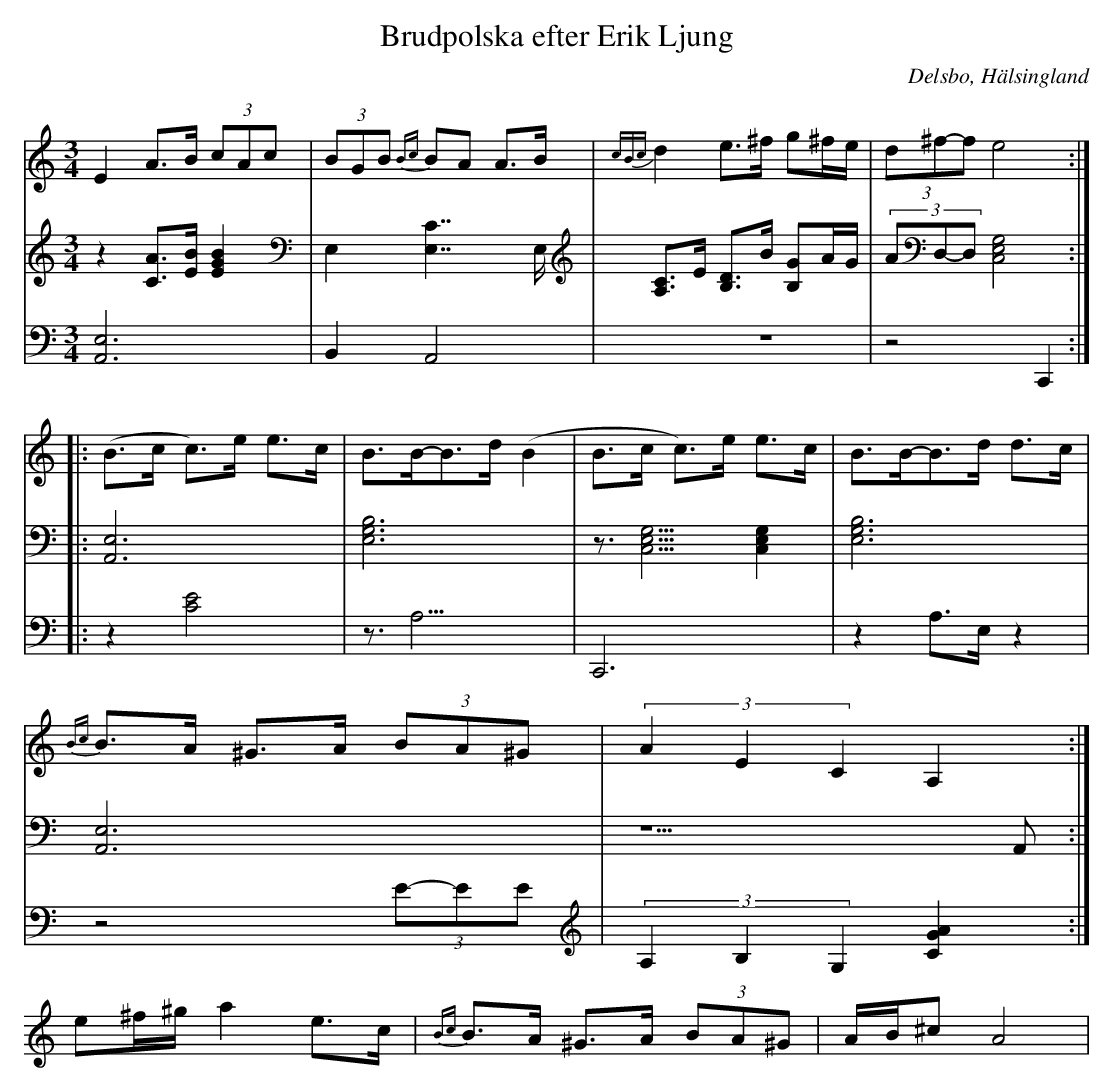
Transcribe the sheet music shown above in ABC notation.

X:1
T: Brudpolska efter Erik Ljung
Q: 105
O: Delsbo, Hälsingland
M: 3/4
L: 1/8
K: Am
V:1
V:2
V:3 =Merge
V:1
E2 A>B (3cAc| (3BGB {Bc}BA A>B|{cBc}d2 e>^f g^f/e/|(3d^f-f e4 :|
|:(B>c c)>e e>c|B>B-B>d (B2|B>c c)>e e>c|B>B-B>d d>c|
{Bc}B>A ^G>A (3BA^G|(3A2E2C2 A,2:|
e^f/^g/ a2 e>c|{Bc}B>A ^G>A (3BA^G|A/B/^c A4|
V:2
z2 [AC]>[BE] [B2E2G2]|E,2 [C7/2E,7/2]E,/|[A,C]>E [B,D]>B [B,G]A/G/|(3AD,-D, [E,4G,4C,4]:|
|:[A,,6E,6]|[E,6G,6B,6]|z3/2[E,5/2G,5/2C,5/2] [E,2G,2C,2]|[E,6G,6B,6]|
[A,,6E,6]|z5 A,,:|
V:3
[A,,6E,6]|B,,2 A,,4|z6|z4  C,,2:|
|:z2 [C4E4]|z3<A,3|C,,6|z2 A,>E, z2|
z4 (3E-EE|(3A,2B,2G,2 [G2A2C2]:|
